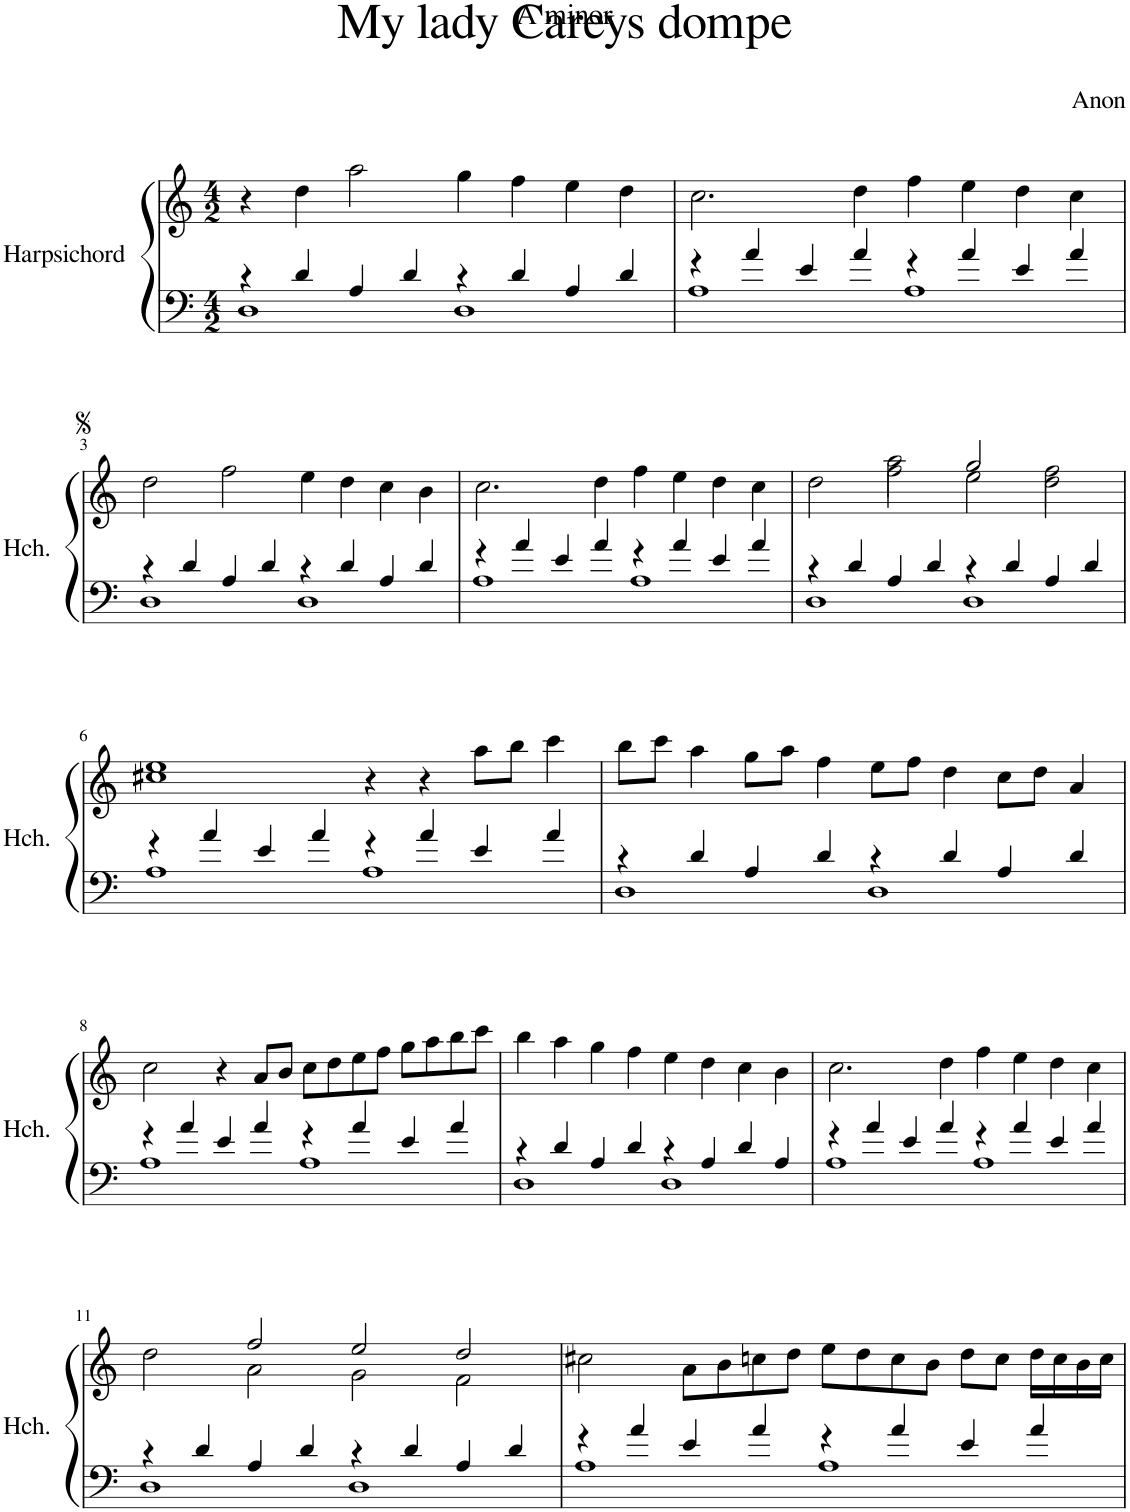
**kern	**kern
*part1	*part1
*staff2	*staff1
*I"Harpsichord	*
*I'Hch.	*
*clefF4	*clefG2
*k[]	*k[]
*M4/2	*M4/2
=1	=1
*^	*^
4r	1D	4r	0ryy
4d/	.	4dd\	.
4A/	.	2aa\	.
4d/	.	.	.
4r	1D	4gg\	.
4d/	.	4ff\	.
4A/	.	4ee\	.
4d/	.	4dd\	.
=2	=2	=2	=2
4r	1A	2.cc\	0ryy
4a/	.	.	.
4e/	.	.	.
4a/	.	4dd\	.
4r	1A	4ff\	.
4a/	.	4ee\	.
4e/	.	4dd\	.
4a/	.	4cc\	.
!!LO:LB:g=z	!!
=3	=3	=3	=3
4r	1D	2dd\	0ryy
4d/	.	.	.
4A/	.	2ff\	.
4d/	.	.	.
4r	1D	4ee\	.
4d/	.	4dd\	.
4A/	.	4cc\	.
4d/	.	4b\	.
=4	=4	=4	=4
4r	1A	2.cc\	0ryy
4a/	.	.	.
4e/	.	.	.
4a/	.	4dd\	.
4r	1A	4ff\	.
4a/	.	4ee\	.
4e/	.	4dd\	.
4a/	.	4cc\	.
=5	=5	=5	=5
4r	1D	2dd\	2ryy
4d/	.	.	.
4A/	.	2aa\	2ff\
4d/	.	.	.
4r	1D	2gg/	2ee\
4d/	.	.	.
4A/	.	2ff\	2dd\
4d/	.	.	.
!!LO:LB:g=z	!!
=6	=6	=6	=6
4r	1A	1ee	1cc#X
4a/	.	.	.
4e/	.	.	.
4a/	.	.	.
4r	1A	4r	1ryy
4a/	.	4r	.
4e/	.	8aa\L	.
.	.	8bb\J	.
4a/	.	4ccc\	.
=7	=7	=7	=7
4r	1D	8bb\L	0ryy
.	.	8ccc\J	.
4d/	.	4aa\	.
4A/	.	8gg\L	.
.	.	8aa\J	.
4d/	.	4ff\	.
4r	1D	8ee\L	.
.	.	8ff\J	.
4d/	.	4dd\	.
4A/	.	8cc\L	.
.	.	8dd\J	.
4d/	.	4a/	.
!!LO:LB:g=z	!!
=8	=8	=8	=8
4r	1A	2cc\	0ryy
4a/	.	.	.
4e/	.	4r	.
4a/	.	8a/L	.
.	.	8b/J	.
4r	1A	8cc\L	.
.	.	8dd\	.
4a/	.	8ee\	.
.	.	8ff\J	.
4e/	.	8gg\L	.
.	.	8aa\	.
4a/	.	8bb\	.
.	.	8ccc\J	.
=9	=9	=9	=9
4r	1D	4bb\	0ryy
4d/	.	4aa\	.
4A/	.	4gg\	.
4d/	.	4ff\	.
4r	1D	4ee\	.
4A/	.	4dd\	.
4d/	.	4cc\	.
4A/	.	4b\	.
=10	=10	=10	=10
4r	1A	2.cc\	0ryy
4a/	.	.	.
4e/	.	.	.
4a/	.	4dd\	.
4r	1A	4ff\	.
4a/	.	4ee\	.
4e/	.	4dd\	.
4a/	.	4cc\	.
!!LO:LB:g=z	!!
=11	=11	=11	=11
4r	1D	2dd\	2ryy
4d/	.	.	.
4A/	.	2ff/	2a\
4d/	.	.	.
4r	1D	2ee/	2g\
4d/	.	.	.
4A/	.	2dd/	2f\
4d/	.	.	.
=12	=12	=12	=12
4r	1A	2cc#X\	0ryy
4a/	.	.	.
4e/	.	8a\L	.
.	.	8b\	.
4a/	.	8ccn\	.
.	.	8dd\J	.
4r	1A	8ee\L	.
.	.	8dd\	.
4a/	.	8cc\	.
.	.	8b\J	.
4e/	.	8dd\L	.
.	.	8cc\J	.
4a/	.	16dd\LL	.
.	.	16cc\	.
.	.	16b\	.
.	.	16cc\JJ	.
*v	*v	*	*
*	*v	*v
=	=
*-	*-
